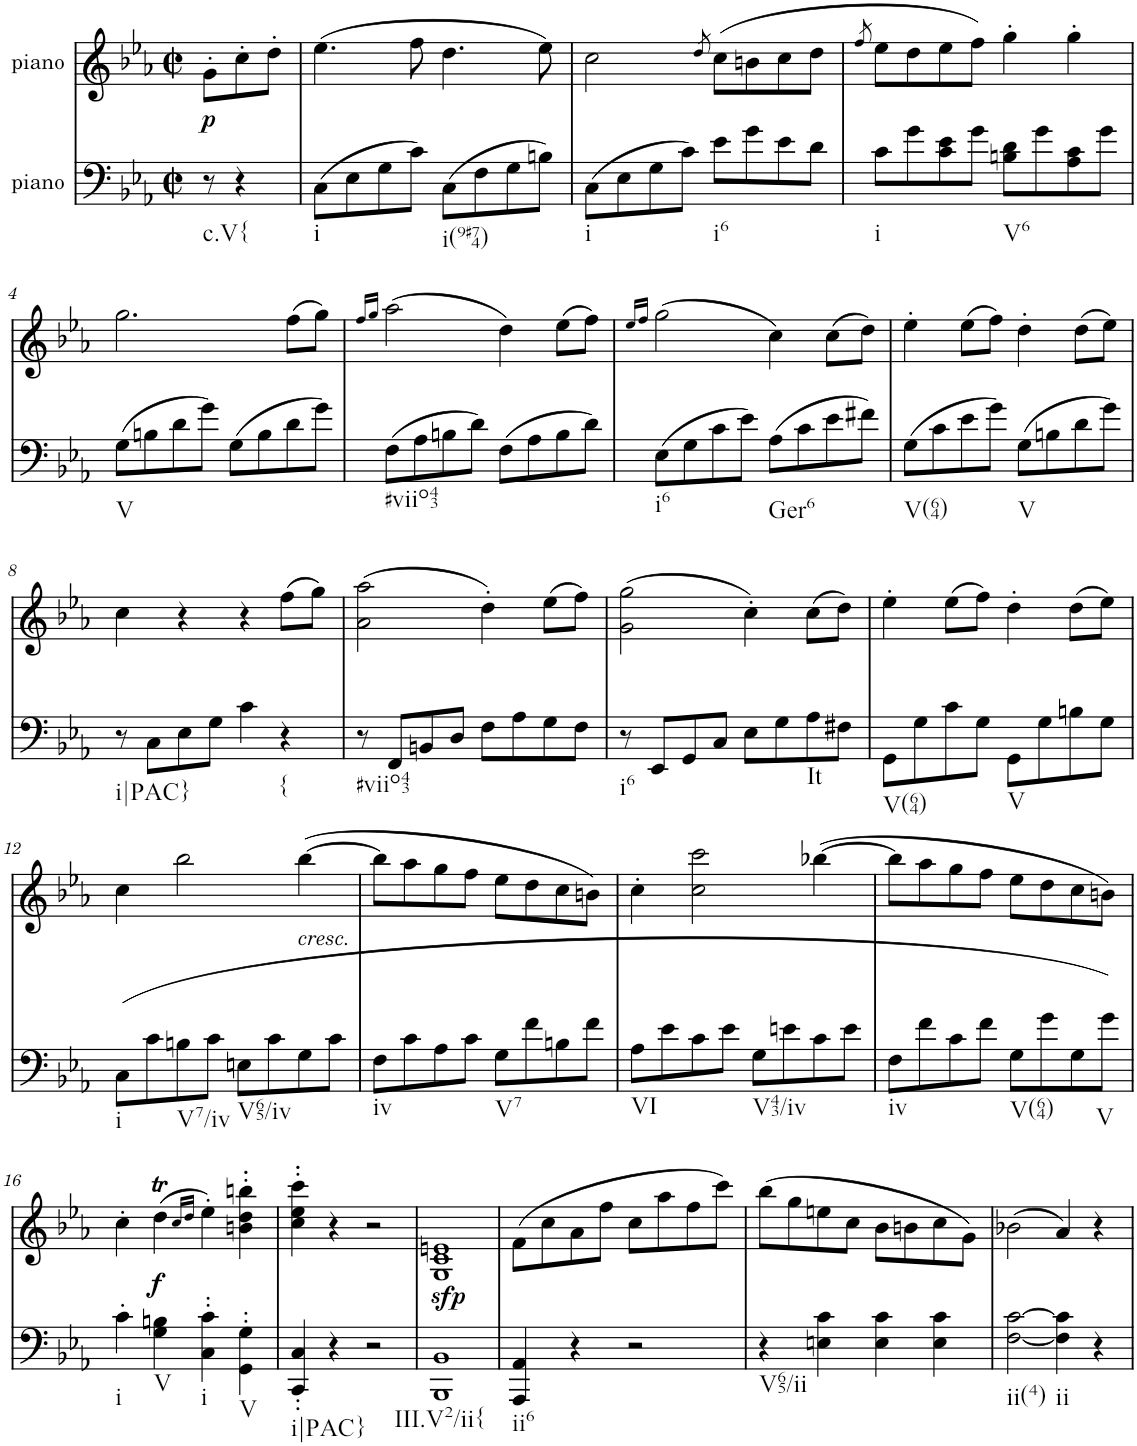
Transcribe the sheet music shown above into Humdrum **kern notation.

**kern	**dynam	**kern	**text	**dynam
*part2	*part2	*part1	*part1	*part1
*staff2	*staff2	*staff1	*staff1	*staff1
*I"piano	*	*I"piano	*	*
*I'Pno	*	*I'Pno	*	*
*clefF4	*	*clefG2	*	*
*k[b-e-a-]	*	*k[b-e-a-]	*	*
*c:	*	*c:	*	*
*M2/2	*	*M2/2	*	*
*met(c|)	*	*met(c|)	*	*
=	=	=	=	=
!LO:TX:b:t=c.V{	!	!	!	!
!	!	!	!LO:LY:b	!LO:DY:b
8r	.	8g'\L	p	p
4r	.	8cc'\	.	.
.	.	8dd'\J	.	.
=1	=1	=1	=1	=1
!LO:TX:b:t=i	!	!	!	!
(8C\L	.	(4.ee-\	.	.
8E-\	.	.	.	.
8G\	.	.	.	.
8c\J)	.	8ff\	.	.
!LO:TX:b:t=i(9#74)	!	!	!	!
(8C\L	.	4.dd\	.	.
8F\	.	.	.	.
8G\	.	.	.	.
8Bn\J)	.	8ee-\)	.	.
=2	=2	=2	=2	=2
!LO:TX:b:t=i	!	!	!	!
(8C\L	.	2cc\	.	.
8E-\	.	.	.	.
8G\	.	.	.	.
8c\J)	.	.	.	.
.	.	8qdd/	.	.
!LO:TX:b:t=i6	!	!	!	!
8e-\L	.	(8cc\L	.	.
8g\	.	8bn\	.	.
8e-\	.	8cc\	.	.
8d\J	.	8dd\J	.	.
=3	=3	=3	=3	=3
.	.	8qff/	.	.
!LO:TX:b:t=i	!	!	!	!
8c\L	.	8ee-\L	.	.
8g\	.	8dd\	.	.
8c\ 8e-\	.	8ee-\	.	.
8g\J	.	8ff\J)	.	.
!LO:TX:b:t=V6	!	!	!	!
8Bn\ 8d\L	.	4gg'\	.	.
8g\	.	.	.	.
8A-\ 8c\	.	4gg'\	.	.
8g\J	.	.	.	.
!!LO:LB:g=z
=4	=4	=4	=4	=4
!LO:TX:b:t=V	!	!	!	!
(8G\L	.	2.gg\	.	.
8Bn\	.	.	.	.
8d\	.	.	.	.
8g\J)	.	.	.	.
(8G\L	.	.	.	.
8B\	.	.	.	.
8d\	.	(8ff\L	.	.
8g\J)	.	8gg\J)	.	.
=5	=5	=5	=5	=5
.	.	16qff/LL	.	.
.	.	16qgg/JJ	.	.
!LO:TX:b:t=#viio43	!	!	!	!
(8F\L	.	(2aa-\	.	.
8A-\	.	.	.	.
8Bn\	.	.	.	.
8d\J)	.	.	.	.
(8F\L	.	4dd\)	.	.
8A-\	.	.	.	.
8B\	.	(8ee-\L	.	.
8d\J)	.	8ff\J)	.	.
=6	=6	=6	=6	=6
.	.	16qee-/LL	.	.
.	.	16qff/JJ	.	.
!LO:TX:b:t=i6	!	!	!	!
(8E-\L	.	(2gg\	.	.
8G\	.	.	.	.
8c\	.	.	.	.
8e-\J)	.	.	.	.
!LO:TX:b:t=Ger6	!	!	!	!
(8A-\L	.	4cc\)	.	.
8c\	.	.	.	.
8e-\	.	(8cc\L	.	.
8f#X\J)	.	8dd\J)	.	.
=7	=7	=7	=7	=7
!LO:TX:b:t=V(64)	!	!	!	!
(8G\L	.	4ee-'\	.	.
8c\	.	.	.	.
8e-\	.	(8ee-\L	.	.
8g\J)	.	8ff\J)	.	.
!LO:TX:b:t=V	!	!	!	!
(8G\L	.	4dd'\	.	.
8Bn\	.	.	.	.
8d\	.	(8dd\L	.	.
8g\J)	.	8ee-\J)	.	.
!!LO:LB:g=z
=8	=8	=8	=8	=8
!LO:TX:b:t=i|PAC}	!	!	!	!
8r	.	4cc\	.	.
8C\L	.	.	.	.
8E-\	.	4r	.	.
8G\J	.	.	.	.
4c\	.	4r	.	.
!LO:TX:b:t={	!	!	!	!
4r	.	(8ff\L	.	.
.	.	8gg\J)	.	.
=9	=9	=9	=9	=9
!LO:TX:b:t=#viio43	!	!	!	!
!	!	!	!LO:LY:b	!
8r	.	(2a-\ 2aa-\	>	.
8FF/L	.	.	.	.
8BBn/	.	.	.	.
8D/J	.	.	.	.
8F\L	.	4dd'\)	.	.
8A-\	.	.	.	.
8G\	.	(8ee-\L	.	.
8F\J	.	8ff\J)	.	.
=10	=10	=10	=10	=10
!LO:TX:b:t=i6	!	!	!	!
8r	.	(2g\ 2gg\	.	.
8EE-/L	.	.	.	.
8GG/	.	.	.	.
8C/J	.	.	.	.
8E-\L	.	4cc'\)	.	.
8G\	.	.	.	.
8A-\	.	(8cc\L	.	.
!LO:TX:b:t=It	!	!	!	!
8F#X\J	.	8dd\J)	.	.
=11	=11	=11	=11	=11
!LO:TX:b:t=V(64)	!	!	!	!
8GG\L	.	4ee-'\	.	.
8G\	.	.	.	.
8c\	.	(8ee-\L	.	.
8G\J	.	8ff\J)	.	.
!LO:TX:b:t=V	!	!	!	!
8GG\L	.	4dd'\	.	.
8G\	.	.	.	.
8Bn\	.	(8dd\L	.	.
8G\J	.	8ee-\J)	.	.
!!LO:LB:g=z
=12	=12	=12	=12	=12
!LO:TX:b:t=i	!	!	!	!
!	!	!	!LO:LY:b	!
(8C\L	.	4cc\	<	.
8c\	.	.	.	.
!LO:TX:b:t=V7/iv	!	!	!	!
8Bn\	.	2bb-\	.	.
8c\J	.	.	.	.
!LO:TX:b:t=V65/iv	!	!	!	!
8En\L	.	.	.	.
8c\	.	.	.	.
!	!	!LO:TX:b:i:t=cresc.	!	!
8G\	.	([4bb-\	.	.
8c\J	.	.	.	.
=13	=13	=13	=13	=13
!LO:TX:b:t=iv	!	!	!	!
8F\L	.	8bb-\L]	.	.
8c\	.	8aa-\	.	.
8A-\	.	8gg\	.	.
8c\J	.	8ff\J	.	.
!LO:TX:b:t=V7	!	!	!	!
8G\L	.	8ee-\L	.	.
8f\	.	8dd\	.	.
8Bn\	.	8cc\	.	.
8f\J	.	8bn\J)	.	.
=14	=14	=14	=14	=14
!LO:TX:b:t=VI	!	!	!	!
8A-\L	.	4cc'\	.	.
8e-\	.	.	.	.
8c\	.	2cc\ 2ccc\	.	.
8e-\J	.	.	.	.
!LO:TX:b:t=V43/iv	!	!	!	!
8G\L	.	.	.	.
8en\	.	.	.	.
8c\	.	([4bb-X\	.	.
8e\J	.	.	.	.
=15	=15	=15	=15	=15
!LO:TX:b:t=iv	!	!	!	!
8F\L	.	8bb-\L]	.	.
8f\	.	8aa-\	.	.
8c\	.	8gg\	.	.
8f\J	.	8ff\J	.	.
!LO:TX:b:t=V(64)	!	!	!	!
8G\L	.	8ee-\L	.	.
8g\	.	8dd\	.	.
8G\	.	8cc\	.	.
!LO:TX:b:t=V	!	!	!	!
8g\J)	.	8bn\J)	.	.
!!LO:LB:g=z
=16	=16	=16	=16	=16
!LO:TX:b:t=i	!	!	!	!
4c'\	.	4cc'\	.	.
!LO:TX:b:t=V	!	!	!	!
!	!	!	!LO:LY:b	!LO:DY:b
4G\ 4Bn\	.	(4ddt\	f	f
.	.	16qcc/LL	.	.
.	.	16qdd/JJ	.	.
!LO:TX:b:t=i	!	!	!	!
4C\' 4c\'	.	4ee-'\)	.	.
!LO:TX:b:t=V	!	!	!	!
4GG\' 4G\'	.	4bn\' 4dd\' 4bbn\'	.	.
=17	=17	=17	=17	=17
!LO:TX:b:t=i|PAC}	!	!	!	!
4CC/' 4C/'	.	4cc\' 4ee-\' 4ccc\'	.	.
4r	.	4r	.	.
2r	.	2r	.	.
=18	=18	=18	=18	=18
!LO:TX:b:t=III.V2/ii{	!	!	!	!
!	!LO:DY:a	!	!	!
1BBB- 1BB-	sfp	1G 1c 1en	.	.
=19	=19	=19	=19	=19
!LO:TX:b:t=ii6	!	!	!	!
4AAA-/ 4AA-/	.	(8f\L	.	.
.	.	8cc\	.	.
4r	.	8a-\	.	.
.	.	8ff\J	.	.
2r	.	8cc\L	.	.
.	.	8aa-\	.	.
.	.	8ff\	.	.
.	.	8ccc\J)	.	.
=20	=20	=20	=20	=20
!LO:TX:b:t=V65/ii	!	!	!	!
4r	.	(8bb-\L	.	.
.	.	8gg\	.	.
4En\ 4c\	.	8een\	.	.
.	.	8cc\J	.	.
4E\ 4c\	.	8b-\L	.	.
.	.	8bn\	.	.
4E\ 4c\	.	8cc\	.	.
.	.	8g\J)	.	.
=21	=21	=21	=21	=21
!LO:TX:b:t=ii(4)	!	!	!	!
[2F\ [2c\	.	(2b-X\	.	.
!LO:TX:b:t=ii	!	!	!	!
4F\] 4c\]	.	4a-/)	.	.
4r	.	4r	.	.
=	=	=	=	=
*-	*-	*-	*-	*-
